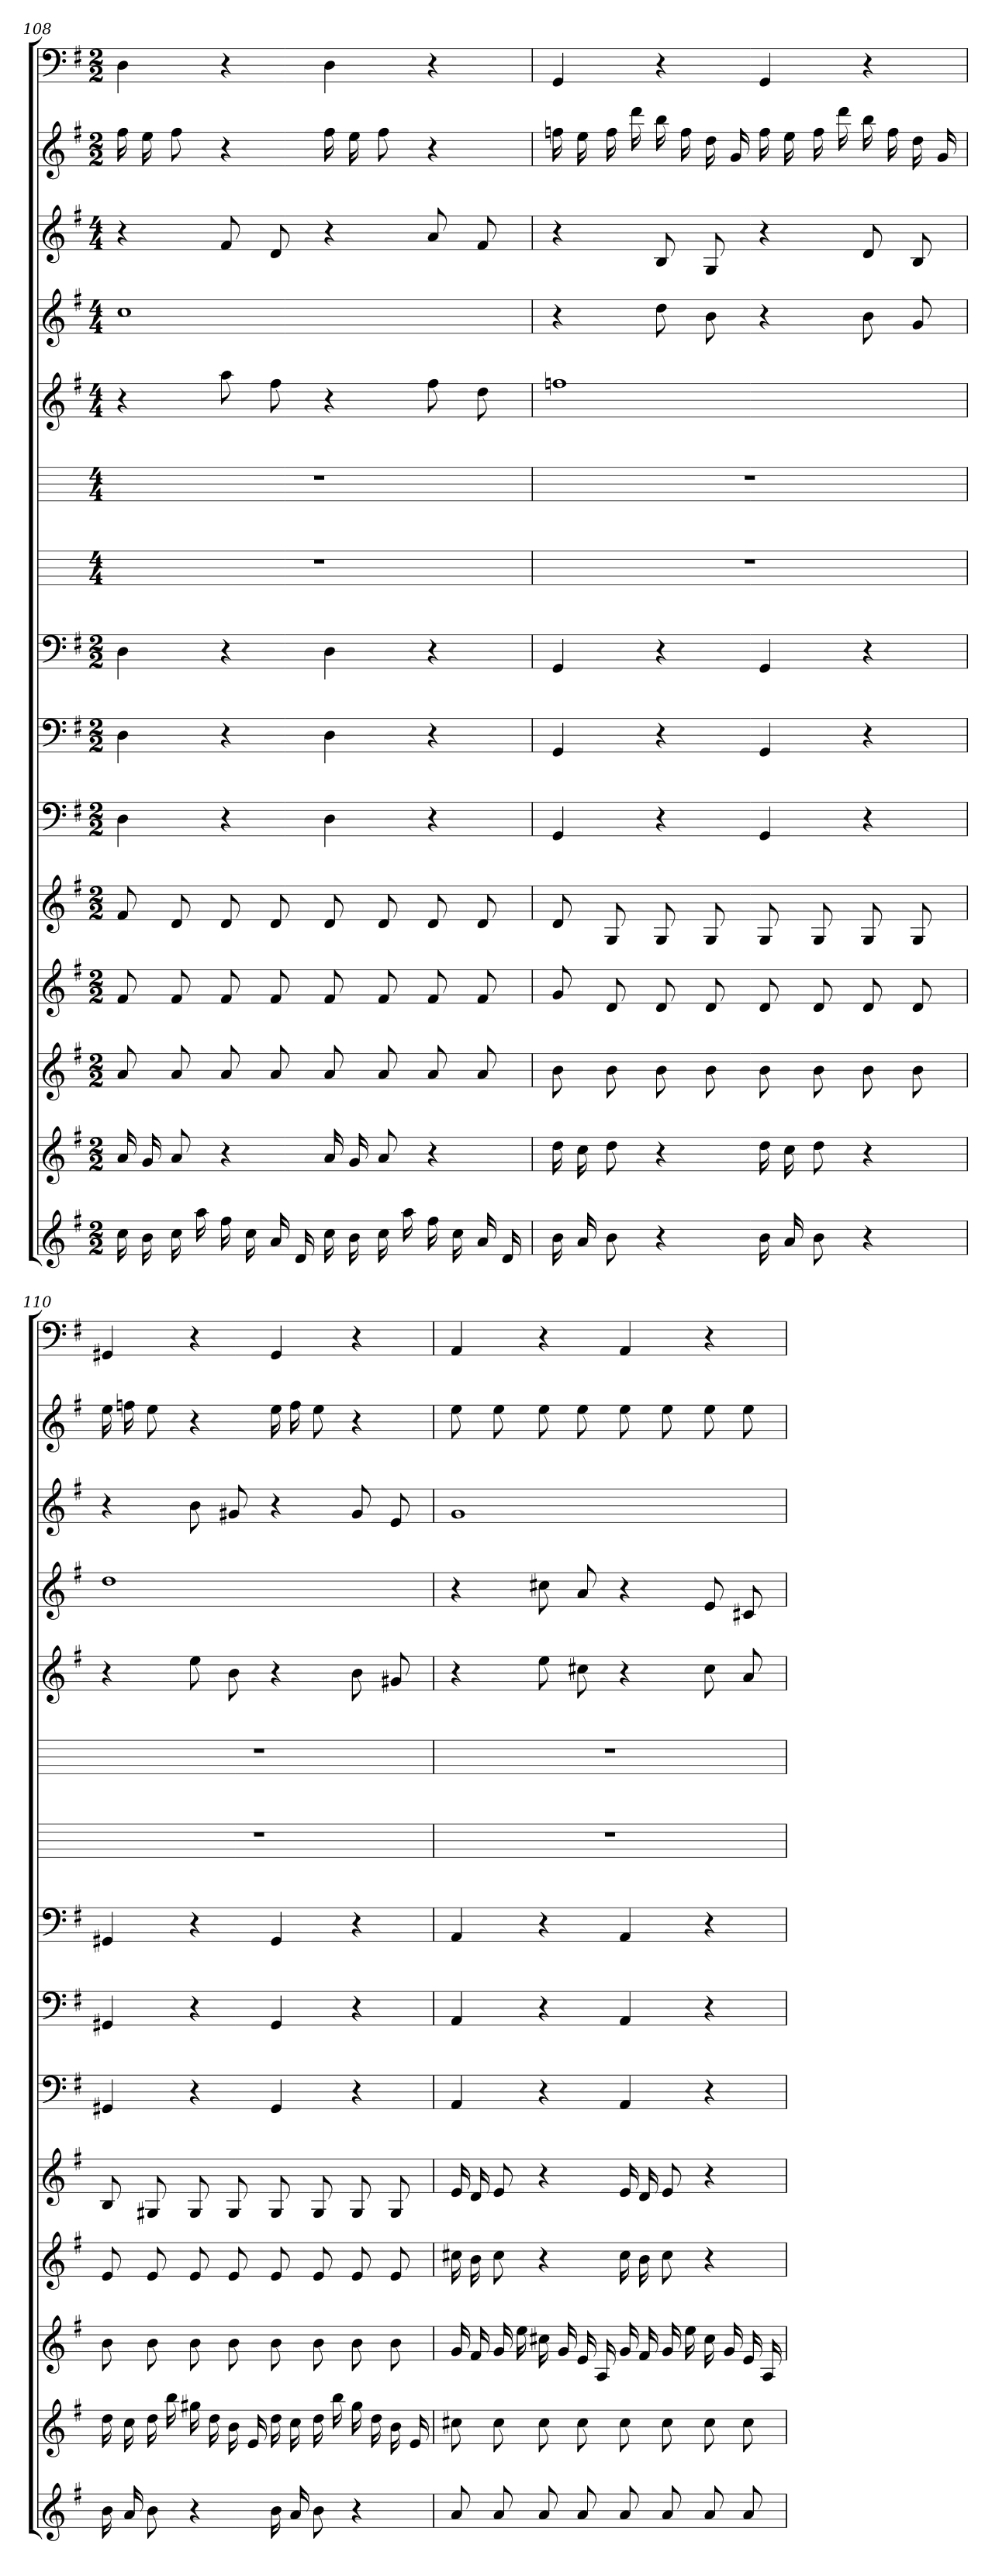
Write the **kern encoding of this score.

**kern	**kern	**kern	**kern	**kern	**kern	**kern	**kern	**kern	**kern	**kern	**kern	**kern	**kern	**kern
*part15	*part14	*part13	*part12	*part11	*part10	*part9	*part8	*part7	*part6	*part5	*part4	*part3	*part2	*part1
*staff15	*staff14	*staff13	*staff12	*staff11	*staff10	*staff9	*staff8	*staff7	*staff6	*staff5	*staff4	*staff3	*staff2	*staff1
*k[f#]	*k[f#]	*k[f#]	*k[f#]	*k[f#]	*k[f#]	*k[f#]	*k[f#]	*k[]	*k[]	*k[f#]	*k[f#]	*k[f#]	*k[f#]	*k[f#]
*G:	*G:	*G:	*G:	*G:	*G:	*G:	*G:	*	*	*G:	*G:	*G:	*G:	*G:
*M2/2	*M2/2	*M2/2	*M2/2	*M2/2	*M2/2	*M2/2	*M2/2	*M4/4	*M4/4	*M4/4	*M4/4	*M4/4	*M2/2	*M2/2
=108	=108	=108	=108	=108	=108	=108	=108	=108	=108	=108	=108	=108	=108	=108
16cc	16a	8a	8f#	8f#	4D	4D	4D	1r	1r	4r	1cc	4r	16ff#	4D
16b	16g	.	.	.	.	.	.	.	.	.	.	.	16ee	.
16cc	8a	8a	8f#	8d	.	.	.	.	.	.	.	.	8ff#	.
16aa	.	.	.	.	.	.	.	.	.	.	.	.	.	.
16ff#	4r	8a	8f#	8d	4r	4r	4r	.	.	8aa	.	8f#	4r	4r
16cc	.	.	.	.	.	.	.	.	.	.	.	.	.	.
16a	.	8a	8f#	8d	.	.	.	.	.	8ff#	.	8d	.	.
16d	.	.	.	.	.	.	.	.	.	.	.	.	.	.
16cc	16a	8a	8f#	8d	4D	4D	4D	.	.	4r	.	4r	16ff#	4D
16b	16g	.	.	.	.	.	.	.	.	.	.	.	16ee	.
16cc	8a	8a	8f#	8d	.	.	.	.	.	.	.	.	8ff#	.
16aa	.	.	.	.	.	.	.	.	.	.	.	.	.	.
16ff#	4r	8a	8f#	8d	4r	4r	4r	.	.	8ff#	.	8a	4r	4r
16cc	.	.	.	.	.	.	.	.	.	.	.	.	.	.
16a	.	8a	8f#	8d	.	.	.	.	.	8dd	.	8f#	.	.
16d	.	.	.	.	.	.	.	.	.	.	.	.	.	.
=109	=109	=109	=109	=109	=109	=109	=109	=109	=109	=109	=109	=109	=109	=109
16b	16dd	8b	8g	8d	4GG	4GG	4GG	1r	1r	1ffn	4r	4r	16ffn	4GG
16a	16cc	.	.	.	.	.	.	.	.	.	.	.	16ee	.
8b	8dd	8b	8d	8G	.	.	.	.	.	.	.	.	16ff	.
.	.	.	.	.	.	.	.	.	.	.	.	.	16ddd	.
4r	4r	8b	8d	8G	4r	4r	4r	.	.	.	8dd	8B	16bb	4r
.	.	.	.	.	.	.	.	.	.	.	.	.	16ff	.
.	.	8b	8d	8G	.	.	.	.	.	.	8b	8G	16dd	.
.	.	.	.	.	.	.	.	.	.	.	.	.	16g	.
16b	16dd	8b	8d	8G	4GG	4GG	4GG	.	.	.	4r	4r	16ff	4GG
16a	16cc	.	.	.	.	.	.	.	.	.	.	.	16ee	.
8b	8dd	8b	8d	8G	.	.	.	.	.	.	.	.	16ff	.
.	.	.	.	.	.	.	.	.	.	.	.	.	16ddd	.
4r	4r	8b	8d	8G	4r	4r	4r	.	.	.	8b	8d	16bb	4r
.	.	.	.	.	.	.	.	.	.	.	.	.	16ff	.
.	.	8b	8d	8G	.	.	.	.	.	.	8g	8B	16dd	.
.	.	.	.	.	.	.	.	.	.	.	.	.	16g	.
=110	=110	=110	=110	=110	=110	=110	=110	=110	=110	=110	=110	=110	=110	=110
16b	16dd	8b	8e	8B	4GG#X	4GG#X	4GG#X	1r	1r	4r	1dd	4r	16ee	4GG#X
16a	16cc	.	.	.	.	.	.	.	.	.	.	.	16ffn	.
8b	16dd	8b	8e	8G#X	.	.	.	.	.	.	.	.	8ee	.
.	16bb	.	.	.	.	.	.	.	.	.	.	.	.	.
4r	16gg#X	8b	8e	8G#	4r	4r	4r	.	.	8ee	.	8b	4r	4r
.	16dd	.	.	.	.	.	.	.	.	.	.	.	.	.
.	16b	8b	8e	8G#	.	.	.	.	.	8b	.	8g#X	.	.
.	16e	.	.	.	.	.	.	.	.	.	.	.	.	.
16b	16dd	8b	8e	8G#	4GG#	4GG#	4GG#	.	.	4r	.	4r	16ee	4GG#
16a	16cc	.	.	.	.	.	.	.	.	.	.	.	16ff	.
8b	16dd	8b	8e	8G#	.	.	.	.	.	.	.	.	8ee	.
.	16bb	.	.	.	.	.	.	.	.	.	.	.	.	.
4r	16gg#	8b	8e	8G#	4r	4r	4r	.	.	8b	.	8g#	4r	4r
.	16dd	.	.	.	.	.	.	.	.	.	.	.	.	.
.	16b	8b	8e	8G#	.	.	.	.	.	8g#X	.	8e	.	.
.	16e	.	.	.	.	.	.	.	.	.	.	.	.	.
=111	=111	=111	=111	=111	=111	=111	=111	=111	=111	=111	=111	=111	=111	=111
8a	8cc#X	16g	16cc#X	16e	4AA	4AA	4AA	1r	1r	4r	4r	1g	8ee	4AA
.	.	16f#	16b	16d	.	.	.	.	.	.	.	.	.	.
8a	8cc#	16g	8cc#	8e	.	.	.	.	.	.	.	.	8ee	.
.	.	16ee	.	.	.	.	.	.	.	.	.	.	.	.
8a	8cc#	16cc#X	4r	4r	4r	4r	4r	.	.	8ee	8cc#X	.	8ee	4r
.	.	16g	.	.	.	.	.	.	.	.	.	.	.	.
8a	8cc#	16e	.	.	.	.	.	.	.	8cc#X	8a	.	8ee	.
.	.	16A	.	.	.	.	.	.	.	.	.	.	.	.
8a	8cc#	16g	16cc#	16e	4AA	4AA	4AA	.	.	4r	4r	.	8ee	4AA
.	.	16f#	16b	16d	.	.	.	.	.	.	.	.	.	.
8a	8cc#	16g	8cc#	8e	.	.	.	.	.	.	.	.	8ee	.
.	.	16ee	.	.	.	.	.	.	.	.	.	.	.	.
8a	8cc#	16cc#	4r	4r	4r	4r	4r	.	.	8cc#	8e	.	8ee	4r
.	.	16g	.	.	.	.	.	.	.	.	.	.	.	.
8a	8cc#	16e	.	.	.	.	.	.	.	8a	8c#X	.	8ee	.
.	.	16A	.	.	.	.	.	.	.	.	.	.	.	.
=	=	=	=	=	=	=	=	=	=	=	=	=	=	=
*-	*-	*-	*-	*-	*-	*-	*-	*-	*-	*-	*-	*-	*-	*-
